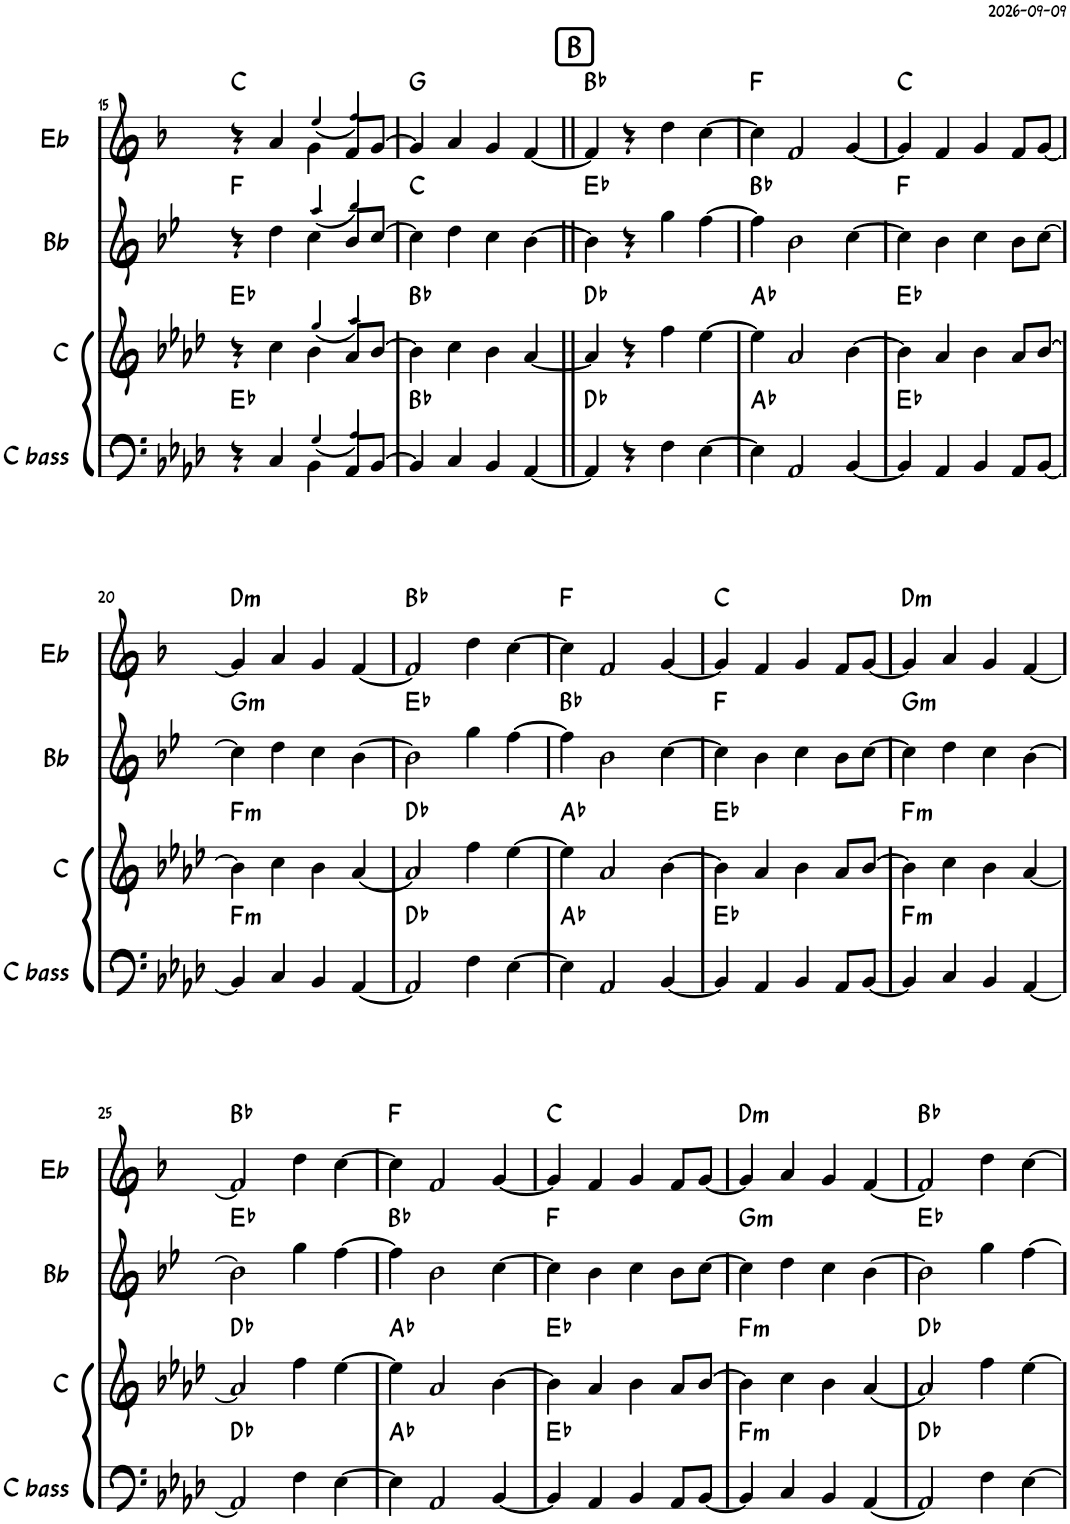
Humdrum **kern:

**kern	**harte	**kern	**harte	**kern	**harte	**kern	**harte
*part4	*part4	*part3	*part3	*part2	*part2	*part1	*part1
*staff4	*	*staff3	*	*staff2	*	*staff1	*
*I"C bass	*	*I"C instruments	*	*I"Bb instruments	*	*I"Eb instruments	*
*I'C bass	*	*I'C	*	*I'Bb	*	*I'Eb	*
!!LO:PB:g=z
*clefF4	*	*clefG2	*	*clefG2	*	*clefG2	*
*	*	*	*	*Trd1c2	*	*Trd5c9	*
*k[b-e-a-d-]	*	*k[b-e-a-d-]	*	*k[b-e-]	*	*k[b-]	*
*M4/4	*	*M4/4	*	*M4/4	*	*M4/4	*
=15	=15	=15	=15	=15	=15	=15	=15
*^	*	*^	*	*^	*	*^	*
4r	2ryy	Eb:maj	4r	2ryy	Eb:maj	4r	2ryy	F:maj	4r	2ryy	C:maj
4C/	.	.	4cc\	.	.	4dd\	.	.	4a/	.	.
4BB-\	(4G!/	.	4b-\	(4gg!/	.	4cc\	(4aa!/	.	4g\	(4ee!/	.
8AA-/L	4A-!/)	.	8a-/L	4aa-!/)	.	8b-/L	4bb-!/)	.	8f/L	4ff!/)	.
[8BB-/J	.	.	[8b-/J	.	.	[8cc/J	.	.	[8g/J	.	.
*v	*v	*	*	*	*	*v	*v	*	*v	*v	*
*	*	*v	*v	*	*	*	*	*
=16	=16	=16	=16	=16	=16	=16	=16
4BB-/]	Bb:maj	4b-\]	Bb:maj	4cc\]	C:maj	4g/]	G:maj
4C/	.	4cc\	.	4dd\	.	4a/	.
4BB-/	.	4b-\	.	4cc\	.	4g/	.
[4AA-/	.	[4a-/	.	[4b-\	.	[4f/	.
!!LO:REH:place=s1:a:cj:fs=14:t=B
=17||	=17||	=17||	=17||	=17||	=17||	=17||	=17||
4AA-/]	Db:maj	4a-/]	Db:maj	4b-\]	Eb:maj	4f/]	Bb:maj
4r	.	4r	.	4r	.	4r	.
4F\	.	4ff\	.	4gg\	.	4dd\	.
[4E-\	.	[4ee-\	.	[4ff\	.	[4cc\	.
=18	=18	=18	=18	=18	=18	=18	=18
4E-\]	Ab:maj	4ee-\]	Ab:maj	4ff\]	Bb:maj	4cc\]	F:maj
2AA-/	.	2a-/	.	2b-\	.	2f/	.
[4BB-/	.	[4b-\	.	[4cc\	.	[4g/	.
=19	=19	=19	=19	=19	=19	=19	=19
4BB-/]	Eb:maj	4b-\]	Eb:maj	4cc\]	F:maj	4g/]	C:maj
4AA-/	.	4a-/	.	4b-\	.	4f/	.
4BB-/	.	4b-\	.	4cc\	.	4g/	.
8AA-/L	.	8a-/L	.	8b-\L	.	8f/L	.
[8BB-/J	.	[8b-/J	.	[8cc\J	.	[8g/J	.
!!LO:LB:g=z
=20	=20	=20	=20	=20	=20	=20	=20
!	!LO:H:kt=m	!	!LO:H:kt=m	!	!LO:H:kt=m	!	!LO:H:kt=m
4BB-/]	F:min	4b-\]	F:min	4cc\]	G:min	4g/]	D:min
4C/	.	4cc\	.	4dd\	.	4a/	.
4BB-/	.	4b-\	.	4cc\	.	4g/	.
[4AA-/	.	[4a-/	.	[4b-\	.	[4f/	.
=21	=21	=21	=21	=21	=21	=21	=21
2AA-/]	Db:maj	2a-/]	Db:maj	2b-\]	Eb:maj	2f/]	Bb:maj
4F\	.	4ff\	.	4gg\	.	4dd\	.
[4E-\	.	[4ee-\	.	[4ff\	.	[4cc\	.
=22	=22	=22	=22	=22	=22	=22	=22
4E-\]	Ab:maj	4ee-\]	Ab:maj	4ff\]	Bb:maj	4cc\]	F:maj
2AA-/	.	2a-/	.	2b-\	.	2f/	.
[4BB-/	.	[4b-\	.	[4cc\	.	[4g/	.
=23	=23	=23	=23	=23	=23	=23	=23
4BB-/]	Eb:maj	4b-\]	Eb:maj	4cc\]	F:maj	4g/]	C:maj
4AA-/	.	4a-/	.	4b-\	.	4f/	.
4BB-/	.	4b-\	.	4cc\	.	4g/	.
8AA-/L	.	8a-/L	.	8b-\L	.	8f/L	.
[8BB-/J	.	[8b-/J	.	[8cc\J	.	[8g/J	.
=24	=24	=24	=24	=24	=24	=24	=24
!	!LO:H:kt=m	!	!LO:H:kt=m	!	!LO:H:kt=m	!	!LO:H:kt=m
4BB-/]	F:min	4b-\]	F:min	4cc\]	G:min	4g/]	D:min
4C/	.	4cc\	.	4dd\	.	4a/	.
4BB-/	.	4b-\	.	4cc\	.	4g/	.
[4AA-/	.	[4a-/	.	[4b-\	.	[4f/	.
!!LO:LB:g=z
=25	=25	=25	=25	=25	=25	=25	=25
2AA-/]	Db:maj	2a-/]	Db:maj	2b-\]	Eb:maj	2f/]	Bb:maj
4F\	.	4ff\	.	4gg\	.	4dd\	.
[4E-\	.	[4ee-\	.	[4ff\	.	[4cc\	.
=26	=26	=26	=26	=26	=26	=26	=26
4E-\]	Ab:maj	4ee-\]	Ab:maj	4ff\]	Bb:maj	4cc\]	F:maj
2AA-/	.	2a-/	.	2b-\	.	2f/	.
[4BB-/	.	[4b-\	.	[4cc\	.	[4g/	.
=27	=27	=27	=27	=27	=27	=27	=27
4BB-/]	Eb:maj	4b-\]	Eb:maj	4cc\]	F:maj	4g/]	C:maj
4AA-/	.	4a-/	.	4b-\	.	4f/	.
4BB-/	.	4b-\	.	4cc\	.	4g/	.
8AA-/L	.	8a-/L	.	8b-\L	.	8f/L	.
[8BB-/J	.	[8b-/J	.	[8cc\J	.	[8g/J	.
=28	=28	=28	=28	=28	=28	=28	=28
!	!LO:H:kt=m	!	!LO:H:kt=m	!	!LO:H:kt=m	!	!LO:H:kt=m
4BB-/]	F:min	4b-\]	F:min	4cc\]	G:min	4g/]	D:min
4C/	.	4cc\	.	4dd\	.	4a/	.
4BB-/	.	4b-\	.	4cc\	.	4g/	.
[4AA-/	.	[4a-/	.	[4b-\	.	[4f/	.
=29	=29	=29	=29	=29	=29	=29	=29
2AA-/]	Db:maj	2a-/]	Db:maj	2b-\]	Eb:maj	2f/]	Bb:maj
4F\	.	4ff\	.	4gg\	.	4dd\	.
[4E-\	.	[4ee-\	.	[4ff\	.	[4cc\	.
=	=	=	=	=	=	=	=
*-	*-	*-	*-	*-	*-	*-	*-
